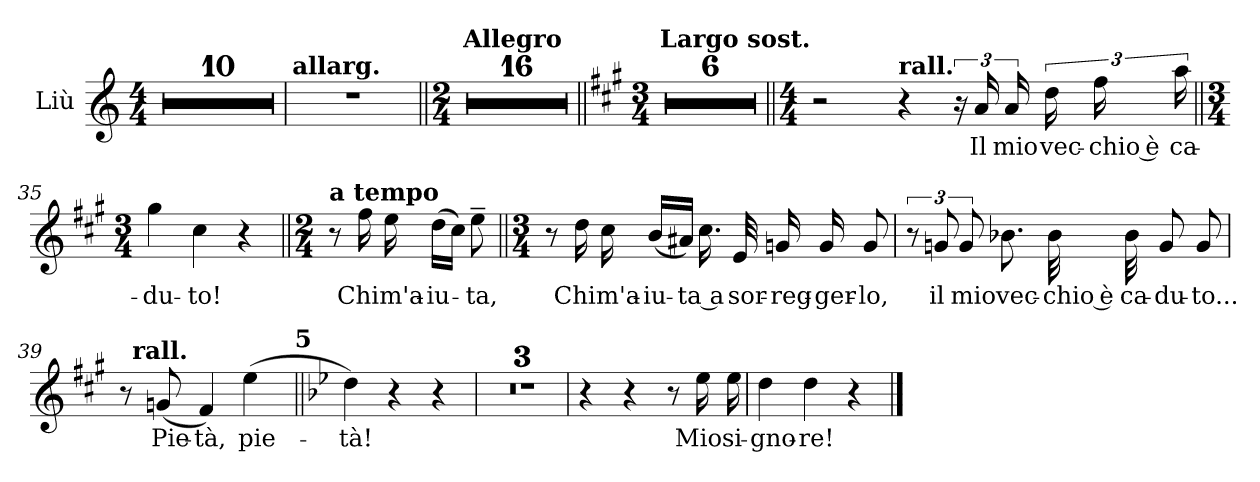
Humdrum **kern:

**kern	**text
*part1	*part1
*staff1	*staff1
*I"Liù	*
*I'Liù	*
*clefG2	*
*k[]	*
*M4/4	*
*MM80	*
=1	=1
1r	.
!!LO:REH:place=s1:a:B:enc=none:fs=14:t=2
=2	=2
1r	.
=3	=3
1r	.
=4	=4
1r	.
!!LO:PB:g=z
=5	=5
1r	.
=6	=6
1r	.
=7	=7
1r	.
!!LO:LB:g=z
=8	=8
1r	.
=9	=9
1r	.
=10	=10
1r	.
!!LO:LB:g=z
=11	=11
!LO:TX:a:B:t=allarg.	!
1r	.
=12||	=12||
!!LO:REH:place=s1:a:B:enc=none:fs=14:t=3
*M2/4	*
*MM112	*
!LO:TX:a:B:t=Allegro	!
2r	.
!!LO:PB:g=z
=13	=13
2r	.
=14	=14
2r	.
=15	=15
2r	.
=16	=16
2r	.
!!LO:PB:g=z
=17	=17
2r	.
=18	=18
2r	.
=19	=19
2r	.
!!LO:PB:g=z
=20	=20
2r	.
=21	=21
2r	.
=22	=22
2r	.
!!LO:PB:g=z
=23	=23
2r	.
=24	=24
2r	.
!!LO:PB:g=z
=25	=25
2r	.
=26	=26
2r	.
=27	=27
2r	.
!!LO:PB:g=z
=28||	=28||
!!LO:REH:place=s1:a:B:enc=none:fs=14:t=4
*k[f#c#g#]	*
*M3/4	*
*MM50	*
!LO:TX:a:B:t=Largo sost.	!
2.r	.
=29	=29
2.r	.
!!LO:PB:g=z
=30	=30
2.r	.
=31	=31
2.r	.
!!LO:PB:g=z
=32	=32
2.r	.
=33	=33
2.r	.
!!LO:PB:g=z
=34||	=34||
*M4/4	*
2r	.
!LO:TX:a:B:t=rall.	!
4r	.
24r	.
!	!LO:LY:b
24a/	Il
!	!LO:LY:b
24a/	mio
!	!LO:LY:b
24dd\	vec-
!	!LO:LY:b
24ff#\	-chio è
!	!LO:LY:b
24aa\	ca-
!!LO:PB:g=z
=35||	=35||
*M3/4	*
!	!LO:LY:b
4gg#\	-du-
!	!LO:LY:b
4cc#\	-to!
4r	.
=36||	=36||
*M2/4	*
!LO:TX:a:B:t=a tempo	!
8r	.
!	!LO:LY:b
16ff#\	Chi
!	!LO:LY:b
16ee\	m'a-
!	!LO:LY:b
(>16dd\LL	-iu-
16cc#\JJ)	.
!	!LO:LY:b
8ee~\	-ta,
!!LO:PB:g=z
=37||	=37||
*M3/4	*
8r	.
!	!LO:LY:b
16dd\	Chi
!	!LO:LY:b
16cc#\	m'a-
!	!LO:LY:b
(<16b/LL	-iu-
16a#X/JJ)	.
!	!LO:LY:b
16.cc#\	-ta a
!	!LO:LY:b
32e/	sor-
!	!LO:LY:b
16gn/	-reg-
!	!LO:LY:b
16g/	-ger-
!	!LO:LY:b
8g/	-lo,
=38	=38
12r	.
!	!LO:LY:b
12gn/	il
!	!LO:LY:b
12g/	mio
!	!LO:LY:b
8.b-X\	vec-
!	!LO:LY:b
32b-\	-chio è
!	!LO:LY:b
32b-\	ca-
!	!LO:LY:b
8g/	-du-
!	!LO:LY:b
8g/	-to...
!!LO:LB:g=z
=39	=39
*^	*
8r	32ryy	.
!	!LO:TX:a:B:t=rall.	!
.	2ryy	.
!	!	!LO:LY:b
(<8gn/	.	Pie-
!	!	!LO:LY:b
4f#/)	.	-tà,
!	!	!LO:LY:b
(>4ee\	.	pie-
.	8..ryy	.
*v	*v	*
!!LO:REH:place=s1:a:B:enc=none:fs=14:t=5
=40||	=40||
*k[b-e-]	*
*^	*
!LO:TX:a:B:t=a tempo	!	!
!	!	!LO:LY:b
*v	*v	*
4dd\)	-tà!
4r	.
4r	.
=41	=41
2.r	.
!!LO:PB:g=z
=42	=42
2.r	.
=43	=43
2.r	.
!!LO:PB:g=z
=44	=44
4r	.
4r	.
8r	.
!	!LO:LY:b
16ee-\	Mio
!	!LO:LY:b
16ee-\	si-
=45	=45
!	!LO:LY:b
4dd\	-gno-
!	!LO:LY:b
4dd\	-re!
4r	.
==	==
*-	*-
